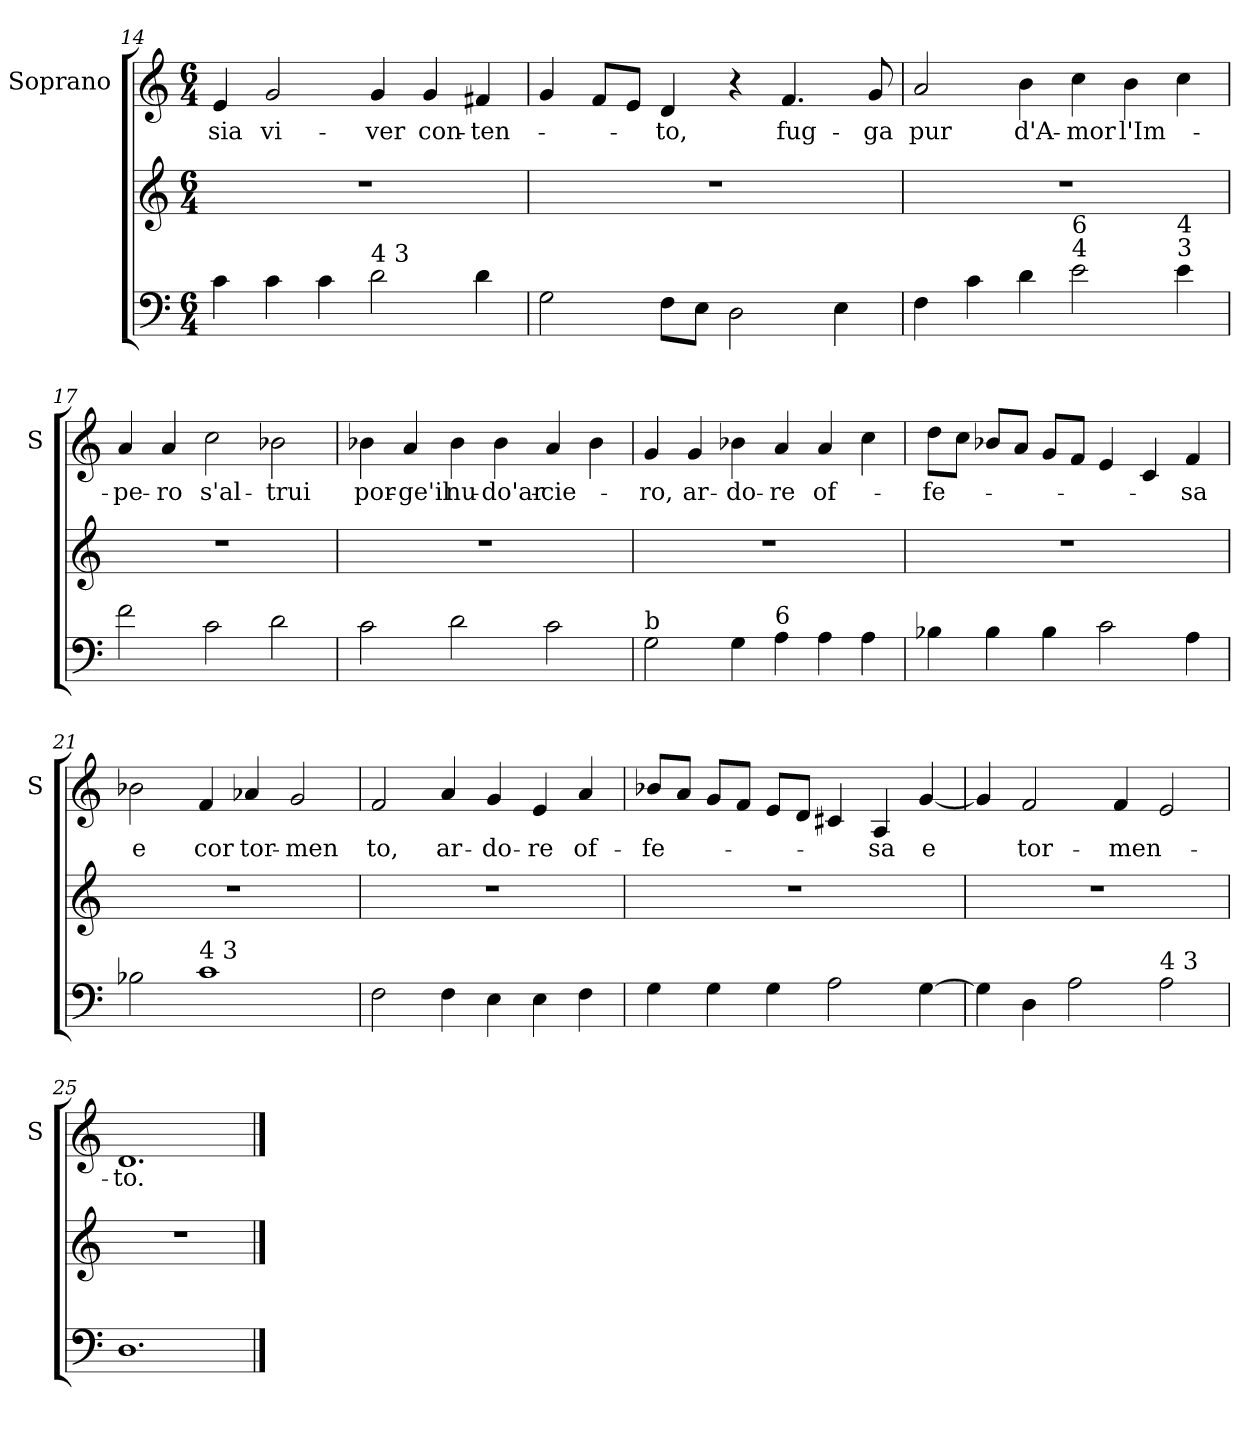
**kern	**kern	**kern	**text
*part2	*part2	*part1	*part1
*staff3	*staff2	*staff1	*staff1
*	*	*I"Soprano	*
*	*	*I'S	*
*clefF4	*clefG2	*clefG2	*
*k[]	*k[]	*k[]	*
*C:	*C:	*C:	*
*M6/4	*M6/4	*M6/4	*
=14	=14	=14	=14
!	!	!	!LO:LY:b
4c\	1.r	4e/	-sia
!	!	!	!LO:LY:b
4c\	.	2g/	vi-
4c\	.	.	.
!LO:TX:a:t=4 3	!	!	!
!	!	!	!LO:LY:b
2d\	.	4g/	-ver
!	!	!	!LO:LY:b
.	.	4g/	con-
!	!	!	!LO:LY:b
4d\	.	4f#X/	-ten-
=15	=15	=15	=15
2G\	1.r	4g/	.
.	.	8f/L	.
.	.	8e/J	.
!	!	!	!LO:LY:b
8F\L	.	4d/	-to,
8E\J	.	.	.
2D\	.	4r	.
!	!	!	!LO:LY:b
.	.	4.f/	fug-
4E\	.	.	.
!	!	!	!LO:LY:b
.	.	8g/	-ga
=16	=16	=16	=16
!	!	!	!LO:LY:b
*	*^	*	*
*	*	*^	*	*
4F\	1.r	2.ryy	1ryy	2a/	pur
4c\	.	.	.	.	.
!	!	!	!	!	!LO:LY:b
4d\	.	.	.	4b\	d'A-
!	!	!LO:TX:b:t=6\n4	!	!	!
!	!	!	!	!	!LO:LY:b
2e\	.	2.ryy	.	4cc\	-mor
!	!	!	!	!	!LO:LY:b
.	.	.	4ryy	4b\	l'Im-
!	!	!	!LO:TX:b:t=4\n3	!	!
4e\	.	.	4ryy	4cc\	.
!!LO:LB:g=z
=17	=17	=17	=17	=17	=17
!	!	!	!	!	!LO:LY:b
*	*v	*v	*v	*	*
2f\	1.r	4a/	-pe-
!	!	!	!LO:LY:b
.	.	4a/	-ro
!	!	!	!LO:LY:b
2c\	.	2cc\	s'al-
!	!	!	!LO:LY:b
2d\	.	2b-X\	-trui
=18	=18	=18	=18
!	!	!	!LO:LY:b
2c\	1.r	4b-X\	por-
!	!	!	!LO:LY:b
.	.	4a/	-ge'il
!	!	!	!LO:LY:b
2d\	.	4b-\	nu-
!	!	!	!LO:LY:b
.	.	4b-\	-do'ar-
!	!	!	!LO:LY:b
2c\	.	4a/	-cie-
.	.	4b-\	.
=19	=19	=19	=19
!LO:TX:a:t=b	!	!	!
!	!	!	!LO:LY:b
2G\	1.r	4g/	-ro,
!	!	!	!LO:LY:b
.	.	4g/	ar-
!	!	!	!LO:LY:b
4G\	.	4b-X\	-do-
!LO:TX:a:t=6	!	!	!
!	!	!	!LO:LY:b
4A\	.	4a/	-re
!	!	!	!LO:LY:b
4A\	.	4a/	of-
4A\	.	4cc\	.
=20	=20	=20	=20
!	!	!	!LO:LY:b
4B-X\	1.r	8dd\L	-fe-
.	.	8cc\J	.
4B-\	.	8b-X/L	.
.	.	8a/J	.
4B-\	.	8g/L	.
.	.	8f/J	.
2c\	.	4e/	.
.	.	4c/	.
!	!	!	!LO:LY:b
4A\	.	4f/	-sa
!!LO:LB:g=z
=21	=21	=21	=21
!	!	!	!LO:LY:b
2B-X\	1.r	2b-X\	e
!LO:TX:a:t=4         3	!	!	!
!	!	!	!LO:LY:b
1c	.	4f/	cor
!	!	!	!LO:LY:b
.	.	4a-X/	tor-
!	!	!	!LO:LY:b
.	.	2g/	-men
=22	=22	=22	=22
!	!	!	!LO:LY:b
2F\	1.r	2f/	to,
!	!	!	!LO:LY:b
4F\	.	4a/	ar-
!	!	!	!LO:LY:b
4E\	.	4g/	-do-
!	!	!	!LO:LY:b
4E\	.	4e/	-re
!	!	!	!LO:LY:b
4F\	.	4a/	of-
=23	=23	=23	=23
!	!	!	!LO:LY:b
4G\	1.r	8b-X/L	-fe-
.	.	8a/J	.
4G\	.	8g/L	.
.	.	8f/J	.
4G\	.	8e/L	.
.	.	8d/J	.
2A\	.	4c#X/	.
!	!	!	!LO:LY:b
.	.	4A/	-sa
!	!	!	!LO:LY:b
[4G\	.	[4g/	e
=24	=24	=24	=24
4G\]	1.r	4g/]	.
!	!	!	!LO:LY:b
4D\	.	2f/	tor-
2A\	.	.	.
!	!	!	!LO:LY:b
.	.	4f/	-men-
!LO:TX:a:t=4 3	!	!	!
2A\	.	2e/	.
=25	=25	=25	=25
!	!	!	!LO:LY:b
1.D	1.r	1.d	-to.
==	==	==	==
*-	*-	*-	*-
